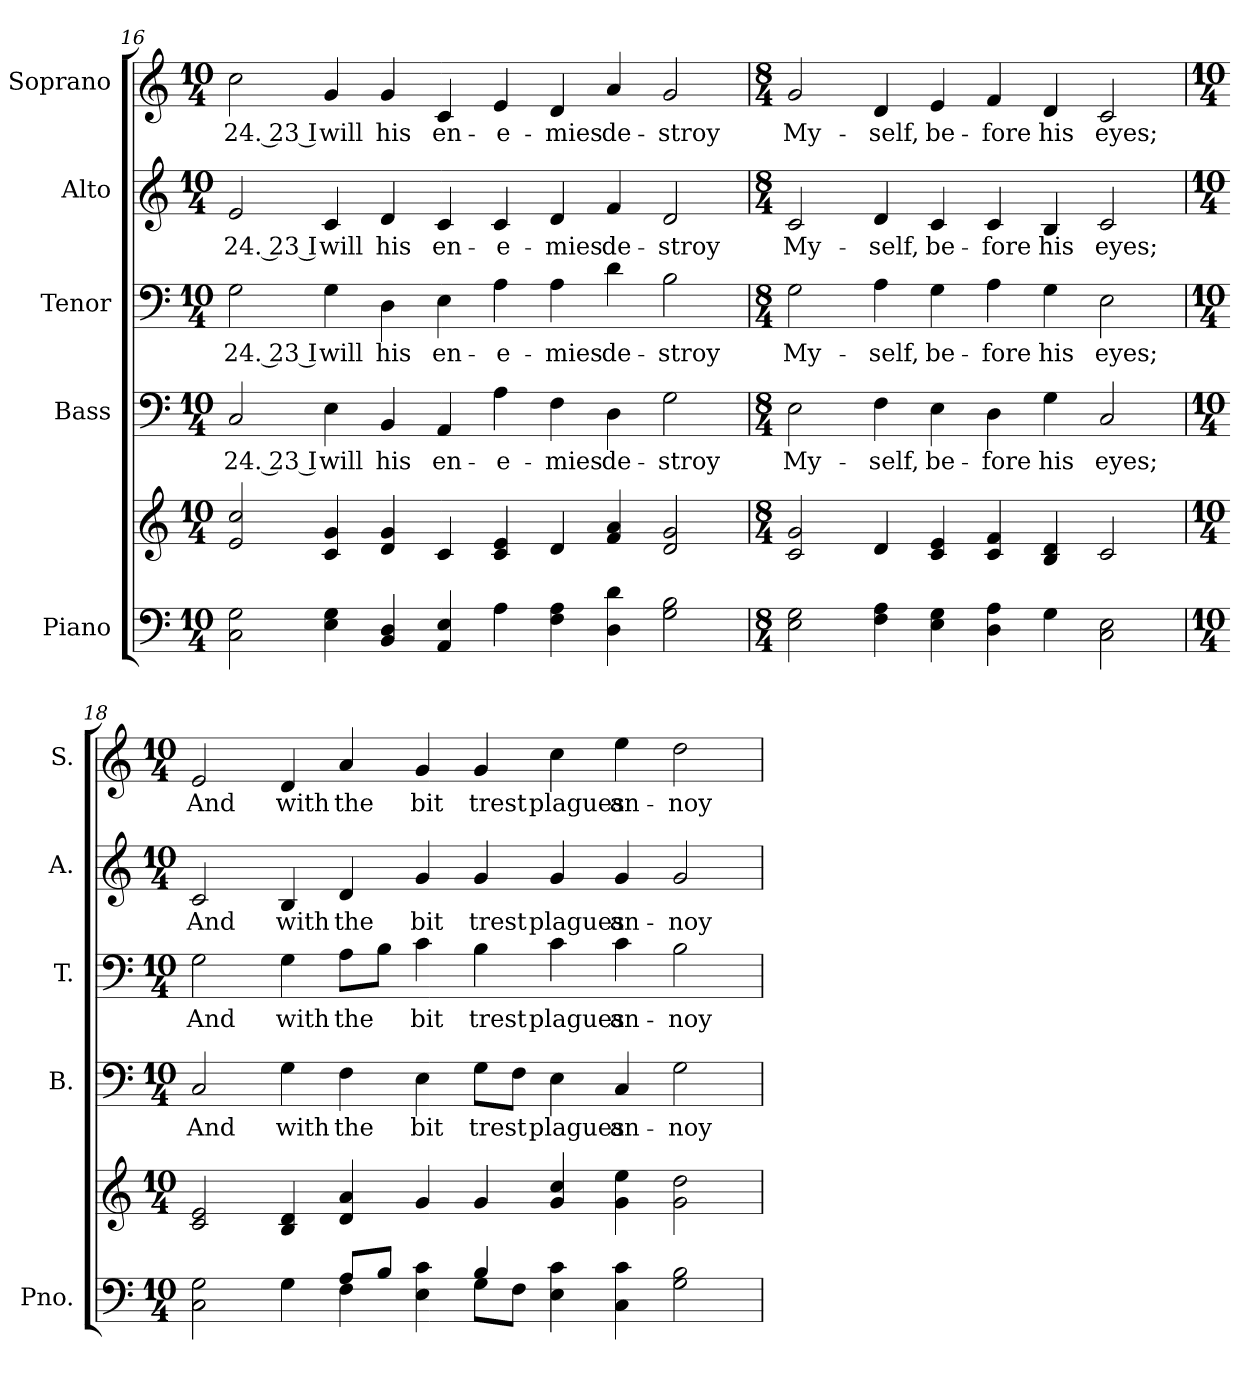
**kern	**kern	**kern	**text	**kern	**text	**kern	**text	**kern	**text
*part5	*part5	*part4	*part4	*part3	*part3	*part2	*part2	*part1	*part1
*staff6	*staff5	*staff4	*staff4	*staff3	*staff3	*staff2	*staff2	*staff1	*staff1
*I"Piano	*	*I"Bass	*	*I"Tenor	*	*I"Alto	*	*I"Soprano	*
*I'Pno.	*	*I'B.	*	*I'T.	*	*I'A.	*	*I'S.	*
*clefF4	*clefG2	*clefF4	*	*clefF4	*	*clefG2	*	*clefG2	*
*k[]	*k[]	*k[]	*	*k[]	*	*k[]	*	*k[]	*
*C:	*C:	*C:	*	*C:	*	*C:	*	*C:	*
*M10/4	*M10/4	*M10/4	*	*M10/4	*	*M10/4	*	*M10/4	*
=16	=16	=16	=16	=16	=16	=16	=16	=16	=16
!	!	!	!LO:LY:b:color=#000000	!	!	!	!	!	!
!	!	!	!	!	!LO:LY:b:color=#000000	!	!	!	!
!	!	!	!	!	!	!	!LO:LY:b:color=#000000	!	!
!	!	!	!	!	!	!	!	!	!LO:LY:b:color=#000000
2Ci\ 2Gi	2ei/ 2cci	2Ci/	24. 23 I	2Gi\	24. 23 I	2ei/	24. 23 I	2cci\	24. 23 I
!	!	!	!LO:LY:b:color=#000000	!	!	!	!	!	!
!	!	!	!	!	!LO:LY:b:color=#000000	!	!	!	!
!	!	!	!	!	!	!	!LO:LY:b:color=#000000	!	!
!	!	!	!	!	!	!	!	!	!LO:LY:b:color=#000000
4Ei\ 4Gi	4ci/ 4gi	4Ei\	will	4Gi\	will	4ci/	will	4gi/	will
!	!	!	!LO:LY:b:color=#000000	!	!	!	!	!	!
!	!	!	!	!	!LO:LY:b:color=#000000	!	!	!	!
!	!	!	!	!	!	!	!LO:LY:b:color=#000000	!	!
!	!	!	!	!	!	!	!	!	!LO:LY:b:color=#000000
4BBi/ 4Di	4di/ 4gi	4BBi/	his	4Di\	his	4di/	his	4gi/	his
!	!	!	!LO:LY:b:color=#000000	!	!	!	!	!	!
!	!	!	!	!	!LO:LY:b:color=#000000	!	!	!	!
!	!	!	!	!	!	!	!LO:LY:b:color=#000000	!	!
!	!	!	!	!	!	!	!	!	!LO:LY:b:color=#000000
4AAi/ 4Ei	4ci/	4AAi/	en-	4Ei\	en-	4ci/	en-	4ci/	en-
!	!	!	!LO:LY:b:color=#000000	!	!	!	!	!	!
!	!	!	!	!	!LO:LY:b:color=#000000	!	!	!	!
!	!	!	!	!	!	!	!LO:LY:b:color=#000000	!	!
!	!	!	!	!	!	!	!	!	!LO:LY:b:color=#000000
4Ai\	4ci/ 4ei	4Ai\	-e-	4Ai\	-e-	4ci/	-e-	4ei/	-e-
!	!	!	!LO:LY:b:color=#000000	!	!	!	!	!	!
!	!	!	!	!	!LO:LY:b:color=#000000	!	!	!	!
!	!	!	!	!	!	!	!LO:LY:b:color=#000000	!	!
!	!	!	!	!	!	!	!	!	!LO:LY:b:color=#000000
4Fi\ 4Ai	4di/	4Fi\	-mies	4Ai\	-mies	4di/	-mies	4di/	-mies
!	!	!	!LO:LY:b:color=#000000	!	!	!	!	!	!
!	!	!	!	!	!LO:LY:b:color=#000000	!	!	!	!
!	!	!	!	!	!	!	!LO:LY:b:color=#000000	!	!
!	!	!	!	!	!	!	!	!	!LO:LY:b:color=#000000
4Di\ 4di	4fi/ 4ai	4Di\	de-	4di\	de-	4fi/	de-	4ai/	de-
!	!	!	!LO:LY:b:color=#000000	!	!	!	!	!	!
!	!	!	!	!	!LO:LY:b:color=#000000	!	!	!	!
!	!	!	!	!	!	!	!LO:LY:b:color=#000000	!	!
!	!	!	!	!	!	!	!	!	!LO:LY:b:color=#000000
2Gi\ 2Bi	2di/ 2gi	2Gi\	-stroy	2Bi\	-stroy	2di/	-stroy	2gi/	-stroy
!!LO:PB:g=z
=17	=17	=17	=17	=17	=17	=17	=17	=17	=17
*M8/4	*M8/4	*M8/4	*	*M8/4	*	*M8/4	*	*M8/4	*
!	!	!	!LO:LY:b:color=#000000	!	!	!	!	!	!
!	!	!	!	!	!LO:LY:b:color=#000000	!	!	!	!
!	!	!	!	!	!	!	!LO:LY:b:color=#000000	!	!
!	!	!	!	!	!	!	!	!	!LO:LY:b:color=#000000
2Ei\ 2Gi	2ci/ 2gi	2Ei\	My-	2Gi\	My-	2ci/	My-	2gi/	My-
!	!	!	!LO:LY:b:color=#000000	!	!	!	!	!	!
!	!	!	!	!	!LO:LY:b:color=#000000	!	!	!	!
!	!	!	!	!	!	!	!LO:LY:b:color=#000000	!	!
!	!	!	!	!	!	!	!	!	!LO:LY:b:color=#000000
4Fi\ 4Ai	4di/	4Fi\	-self,	4Ai\	-self,	4di/	-self,	4di/	-self,
!	!	!	!LO:LY:b:color=#000000	!	!	!	!	!	!
!	!	!	!	!	!LO:LY:b:color=#000000	!	!	!	!
!	!	!	!	!	!	!	!LO:LY:b:color=#000000	!	!
!	!	!	!	!	!	!	!	!	!LO:LY:b:color=#000000
4Ei\ 4Gi	4ci/ 4ei	4Ei\	be-	4Gi\	be-	4ci/	be-	4ei/	be-
!	!	!	!LO:LY:b:color=#000000	!	!	!	!	!	!
!	!	!	!	!	!LO:LY:b:color=#000000	!	!	!	!
!	!	!	!	!	!	!	!LO:LY:b:color=#000000	!	!
!	!	!	!	!	!	!	!	!	!LO:LY:b:color=#000000
4Di\ 4Ai	4ci/ 4fi	4Di\	-fore	4Ai\	-fore	4ci/	-fore	4fi/	-fore
!	!	!	!LO:LY:b:color=#000000	!	!	!	!	!	!
!	!	!	!	!	!LO:LY:b:color=#000000	!	!	!	!
!	!	!	!	!	!	!	!LO:LY:b:color=#000000	!	!
!	!	!	!	!	!	!	!	!	!LO:LY:b:color=#000000
4Gi\	4Bi/ 4di	4Gi\	his	4Gi\	his	4Bi/	his	4di/	his
!	!	!	!LO:LY:b:color=#000000	!	!	!	!	!	!
!	!	!	!	!	!LO:LY:b:color=#000000	!	!	!	!
!	!	!	!	!	!	!	!LO:LY:b:color=#000000	!	!
!	!	!	!	!	!	!	!	!	!LO:LY:b:color=#000000
2Ci\ 2Ei	2ci/	2Ci/	eyes;	2Ei\	eyes;	2ci/	eyes;	2ci/	eyes;
=18	=18	=18	=18	=18	=18	=18	=18	=18	=18
*M10/4	*M10/4	*M10/4	*	*M10/4	*	*M10/4	*	*M10/4	*
*^	*	*	*	*	*	*	*	*	*
!	!	!	!	!LO:LY:b:color=#000000	!	!	!	!	!	!
!	!	!	!	!	!	!LO:LY:b:color=#000000	!	!	!	!
!	!	!	!	!	!	!	!	!LO:LY:b:color=#000000	!	!
!	!	!	!	!	!	!	!	!	!	!LO:LY:b:color=#000000
2Ci\ 2Gi	2ryy	2ci/ 2ei	2Ci/	And	2Gi\	And	2ci/	And	2ei/	And
!	!	!	!	!LO:LY:b:color=#000000	!	!	!	!	!	!
!	!	!	!	!	!	!LO:LY:b:color=#000000	!	!	!	!
!	!	!	!	!	!	!	!	!LO:LY:b:color=#000000	!	!
!	!	!	!	!	!	!	!	!	!	!LO:LY:b:color=#000000
4Gi\	4ryy	4Bi/ 4di	4Gi\	with	4Gi\	with	4Bi/	with	4di/	with
!	!	!	!	!LO:LY:b:color=#000000	!	!	!	!	!	!
!	!	!	!	!	!	!LO:LY:b:color=#000000	!	!	!	!
!	!	!	!	!	!	!	!	!LO:LY:b:color=#000000	!	!
!	!	!	!	!	!	!	!	!	!	!LO:LY:b:color=#000000
8Ai/L	4Fi\	4di/ 4ai	4Fi\	the	8Ai\L	the	4di/	the	4ai/	the
8Bi/J	.	.	.	.	8Bi\J	.	.	.	.	.
!	!	!	!	!LO:LY:b:color=#000000	!	!	!	!	!	!
!	!	!	!	!	!	!LO:LY:b:color=#000000	!	!	!	!
!	!	!	!	!	!	!	!	!LO:LY:b:color=#000000	!	!
!	!	!	!	!	!	!	!	!	!	!LO:LY:b:color=#000000
4Ei\ 4ci	4ryy	4gi/	4Ei\	bit	4ci\	bit	4gi/	bit	4gi/	bit
!	!	!	!	!LO:LY:b:color=#000000	!	!	!	!	!	!
!	!	!	!	!	!	!LO:LY:b:color=#000000	!	!	!	!
!	!	!	!	!	!	!	!	!LO:LY:b:color=#000000	!	!
!	!	!	!	!	!	!	!	!	!	!LO:LY:b:color=#000000
4Bi/	8Gi\L	4gi/	8Gi\L	trest	4Bi\	trest	4gi/	trest	4gi/	trest
.	8Fi\J	.	8Fi\J	.	.	.	.	.	.	.
!	!	!	!	!LO:LY:b:color=#000000	!	!	!	!	!	!
!	!	!	!	!	!	!LO:LY:b:color=#000000	!	!	!	!
!	!	!	!	!	!	!	!	!LO:LY:b:color=#000000	!	!
!	!	!	!	!	!	!	!	!	!	!LO:LY:b:color=#000000
4Ei\ 4ci	2ryy	4gi/ 4cci	4Ei\	plagues	4ci\	plagues	4gi/	plagues	4cci\	plagues
!	!	!	!	!LO:LY:b:color=#000000	!	!	!	!	!	!
!	!	!	!	!	!	!LO:LY:b:color=#000000	!	!	!	!
!	!	!	!	!	!	!	!	!LO:LY:b:color=#000000	!	!
!	!	!	!	!	!	!	!	!	!	!LO:LY:b:color=#000000
4Ci\ 4ci	.	4gi\ 4eei	4Ci/	an-	4ci\	an-	4gi/	an-	4eei\	an-
!	!	!	!	!LO:LY:b:color=#000000	!	!	!	!	!	!
!	!	!	!	!	!	!LO:LY:b:color=#000000	!	!	!	!
!	!	!	!	!	!	!	!	!LO:LY:b:color=#000000	!	!
!	!	!	!	!	!	!	!	!	!	!LO:LY:b:color=#000000
2Gi\ 2Bi	2ryy	2gi\ 2ddi	2Gi\	-noy	2Bi\	-noy	2gi/	-noy	2ddi\	-noy
*v	*v	*	*	*	*	*	*	*	*	*
=	=	=	=	=	=	=	=	=	=
*-	*-	*-	*-	*-	*-	*-	*-	*-	*-
